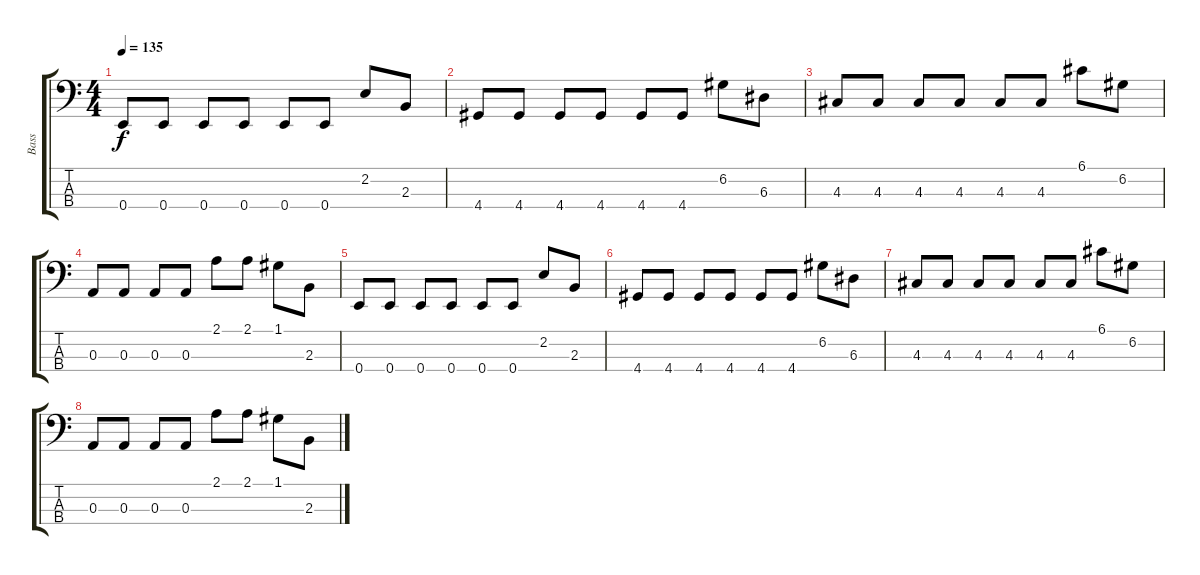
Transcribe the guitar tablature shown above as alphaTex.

\track ("Bass" "Bass") {instrument electricbasspick}
\staff {score tabs}
\tuning (G2 D2 A1 E1) {hide}
\ts (4 4)
\tempo 135
\clef f4
\ks c
0.4.8{dy f} 0.4.8 0.4.8 0.4.8 0.4.8 0.4.8 2.2.8 2.3.8 |
4.4.8 4.4.8 4.4.8 4.4.8 4.4.8 4.4.8 6.2.8 6.3.8 |
4.3.8 4.3.8 4.3.8 4.3.8 4.3.8 4.3.8 6.1.8 6.2.8 |
0.3.8 0.3.8 0.3.8 0.3.8 2.1.8 2.1.8 1.1.8 2.3.8 |
0.4.8 0.4.8 0.4.8 0.4.8 0.4.8 0.4.8 2.2.8 2.3.8 |
4.4.8 4.4.8 4.4.8 4.4.8 4.4.8 4.4.8 6.2.8 6.3.8 |
4.3.8 4.3.8 4.3.8 4.3.8 4.3.8 4.3.8 6.1.8 6.2.8 |
0.3.8 0.3.8 0.3.8 0.3.8 2.1.8 2.1.8 1.1.8 2.3.8
